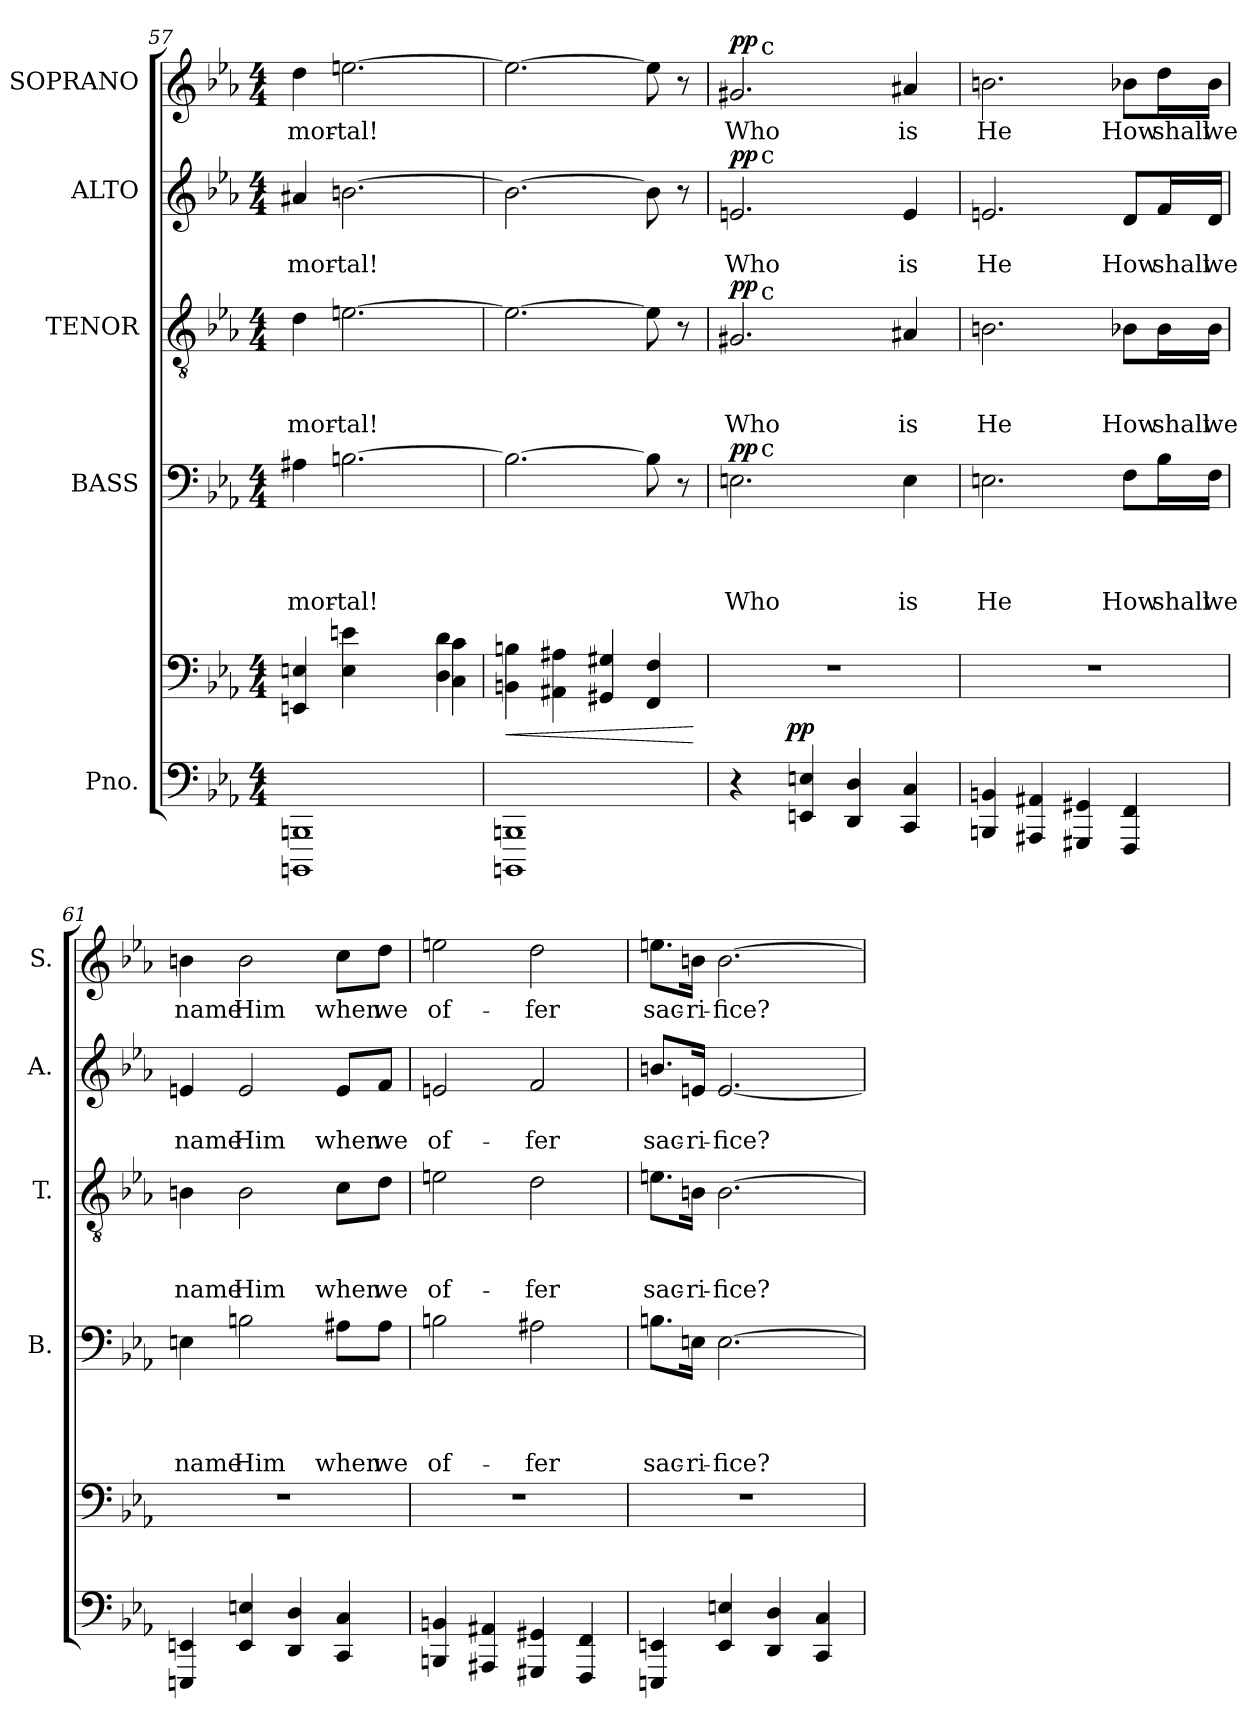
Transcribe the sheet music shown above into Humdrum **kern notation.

**kern	**kern	**dynam	**kern	**text	**text	**text	**text	**dynam	**kern	**text	**text	**text	**dynam	**kern	**text	**text	**dynam	**kern	**text	**dynam
*part5	*part5	*part5	*part4	*part4	*part4	*part4	*part4	*part4	*part3	*part3	*part3	*part3	*part3	*part2	*part2	*part2	*part2	*part1	*part1	*part1
*staff6	*staff5	*staff5/6	*staff4	*staff4	*staff4	*staff4	*staff4	*staff4	*staff3	*staff3	*staff3	*staff3	*staff3	*staff2	*staff2	*staff2	*staff2	*staff1	*staff1	*staff1
*I"Pno.	*	*	*I"BASS	*	*	*	*	*	*I"TENOR	*	*	*	*	*I"ALTO	*	*	*	*I"SOPRANO	*	*
*	*	*	*I'B.	*	*	*	*	*	*I'T.	*	*	*	*	*I'A.	*	*	*	*I'S.	*	*
!!LO:LB:g=z
*clefF4	*clefF4	*	*clefF4	*	*	*	*	*	*clefGv2	*	*	*	*	*clefG2	*	*	*	*clefG2	*	*
*k[b-e-a-]	*k[b-e-a-]	*	*k[b-e-a-]	*	*	*	*	*	*k[b-e-a-]	*	*	*	*	*k[b-e-a-]	*	*	*	*k[b-e-a-]	*	*
*E-:	*E-:	*	*E-:	*	*	*	*	*	*E-:	*	*	*	*	*E-:	*	*	*	*E-:	*	*
*M4/4	*M4/4	*	*M4/4	*	*	*	*	*	*M4/4	*	*	*	*	*M4/4	*	*	*	*M4/4	*	*
=57	=57	=57	=57	=57	=57	=57	=57	=57	=57	=57	=57	=57	=57	=57	=57	=57	=57	=57	=57	=57
*	*^	*	*	*	*	*	*	*	*	*	*	*	*	*	*	*	*	*	*	*
!	!	!	!	!	!	!	!	!LO:LY:b	!	!	!	!	!LO:LY:b	!	!	!	!LO:LY:b	!	!	!LO:LY:b	!
1BBBBn 1BBBn	4EEn/ 4En/	2.ryy	.	4A#X\	.	.	.	-mor-	.	4d\	.	.	-mor-	.	4a#X/	.	-mor-	.	4dd\	-mor-	.
!	!	!	!	!	!	!	!	!LO:LY:b	!	!	!	!	!LO:LY:b	!	!	!	!LO:LY:b	!	!	!LO:LY:b	!
.	4E\ 4en\	.	.	[>2.Bn\	.	.	.	-tal!	.	[>2.en\	.	.	-tal!	.	[>2.bn\	.	-tal!	.	[>2.een\	-tal!	.
.	4ryy	.	.	.	.	.	.	.	.	.	.	.	.	.	.	.	.	.	.	.	.
.	4D\ 4d\	4C\ 4c\	.	.	.	.	.	.	.	.	.	.	.	.	.	.	.	.	.	.	.
=58	=58	=58	=58	=58	=58	=58	=58	=58	=58	=58	=58	=58	=58	=58	=58	=58	=58	=58	=58	=58	=58
!	!	!	!LO:HP:b	!	!	!	!	!	!	!	!	!	!	!	!	!	!	!	!	!	!
*	*v	*v	*	*	*	*	*	*	*	*	*	*	*	*	*	*	*	*	*	*	*
1BBBBn 1BBBn	4BBn\ 4Bn\	<	2.B\_	.	.	.	.	.	2.e\_	.	.	.	.	2.b\_	.	.	.	2.ee\_	.	.
.	4AA#X\ 4A#X\	.	.	.	.	.	.	.	.	.	.	.	.	.	.	.	.	.	.	.
.	4GG#X/ 4G#X/	.	.	.	.	.	.	.	.	.	.	.	.	.	.	.	.	.	.	.
.	4FF/ 4F/	.	8B\]	.	.	.	.	.	8e\]	.	.	.	.	8b\]	.	.	.	8ee\]	.	.
.	.	.	8r	.	.	.	.	.	8r	.	.	.	.	8r	.	.	.	8r	.	.
.	.	[	.	.	.	.	.	.	.	.	.	.	.	.	.	.	.	.	.	.
=59	=59	=59	=59	=59	=59	=59	=59	=59	=59	=59	=59	=59	=59	=59	=59	=59	=59	=59	=59	=59
!	!	!	!	!	!	!	!LO:LY:b	!LO:DY:a	!	!	!	!LO:LY:b	!LO:DY:a	!	!	!LO:LY:b	!LO:DY:a	!	!LO:LY:b	!LO:DY:a
*^	*	*	*^	*	*	*	*	*	*^	*	*	*	*	*^	*	*	*	*^	*	*
4r	8..ryy	1r	.	2.En\	8ryy	.	.	.	Who	pp	2.G#X/	8ryy	.	.	Who	pp	2.en/	8ryy	.	Who	pp	2.g#X/	8ryy	Who	pp
!	!	!	!	!	!	!	!	!	!	!	!	!	!	!	!	!	!	!	!	!	!	!	!LO:TX:a:t=c	!	!
!	!	!	!	!	!	!	!	!	!	!	!	!	!	!	!	!	!	!LO:TX:a:t=c	!	!	!	!	!	!	!
!	!	!	!	!	!	!	!	!	!	!	!	!LO:TX:a:t=c	!	!	!	!	!	!	!	!	!	!	!	!	!
!	!	!	!	!	!LO:TX:a:t=c	!	!	!	!	!	!	!	!	!	!	!	!	!	!	!	!	!	!	!	!
.	.	.	.	.	2..ryy	.	.	.	.	.	.	2..ryy	.	.	.	.	.	2..ryy	.	.	.	.	2..ryy	.	.
!	!	!	!LO:DY:a=2	!	!	!	!	!	!	!	!	!	!	!	!	!	!	!	!	!	!	!	!	!	!
.	2ryy	.	pp	.	.	.	.	.	.	.	.	.	.	.	.	.	.	.	.	.	.	.	.	.	.
4EEn/ 4En/	.	.	.	.	.	.	.	.	.	.	.	.	.	.	.	.	.	.	.	.	.	.	.	.	.
4DD/ 4D/	.	.	.	.	.	.	.	.	.	.	.	.	.	.	.	.	.	.	.	.	.	.	.	.	.
.	4ryy	.	.	.	.	.	.	.	.	.	.	.	.	.	.	.	.	.	.	.	.	.	.	.	.
!	!	!	!	!	!	!	!	!	!LO:LY:b	!	!	!	!	!	!LO:LY:b	!	!	!	!	!LO:LY:b	!	!	!	!LO:LY:b	!
4CC/ 4C/	.	.	.	4E\	.	.	.	.	is	.	4A#X/	.	.	.	is	.	4e/	.	.	is	.	4a#X/	.	is	.
.	32ryy	.	.	.	.	.	.	.	.	.	.	.	.	.	.	.	.	.	.	.	.	.	.	.	.
=60	=60	=60	=60	=60	=60	=60	=60	=60	=60	=60	=60	=60	=60	=60	=60	=60	=60	=60	=60	=60	=60	=60	=60	=60	=60
!	!	!	!	!	!	!	!	!	!LO:LY:b	!	!	!	!	!	!LO:LY:b	!	!	!	!	!LO:LY:b	!	!	!	!LO:LY:b	!
*	*	*	*	*v	*v	*	*	*	*	*	*	*	*	*	*	*	*v	*v	*	*	*	*v	*v	*	*
*v	*v	*	*	*	*	*	*	*	*	*v	*v	*	*	*	*	*	*	*	*	*	*	*
4BBBn/ 4BBn/	1r	.	2.En\	.	.	.	He	.	2.Bn\	.	.	He	.	2.en/	.	He	.	2.bn\	He	.
4AAA#X/ 4AA#X/	.	.	.	.	.	.	.	.	.	.	.	.	.	.	.	.	.	.	.	.
4GGG#X/ 4GG#X/	.	.	.	.	.	.	.	.	.	.	.	.	.	.	.	.	.	.	.	.
!	!	!	!	!	!	!	!LO:LY:b	!	!	!	!	!LO:LY:b	!	!	!	!LO:LY:b	!	!	!LO:LY:b	!
4FFF/ 4FF/	.	.	8F\L	.	.	.	How	.	8B-X\L	.	.	How	.	8d/L	.	How	.	8b-X\L	How	.
!	!	!	!	!	!	!	!LO:LY:b	!	!	!	!	!LO:LY:b	!	!	!	!LO:LY:b	!	!	!LO:LY:b	!
.	.	.	16B-\L	.	.	.	shall	.	16B-\L	.	.	shall	.	16f/L	.	shall	.	16dd\L	shall	.
!	!	!	!	!	!	!	!LO:LY:b	!	!	!	!	!LO:LY:b	!	!	!	!LO:LY:b	!	!	!LO:LY:b	!
.	.	.	16F\JJ	.	.	.	we	.	16B-\JJ	.	.	we	.	16d/JJ	.	we	.	16b-\JJ	we	.
=61	=61	=61	=61	=61	=61	=61	=61	=61	=61	=61	=61	=61	=61	=61	=61	=61	=61	=61	=61	=61
!	!	!	!	!	!	!	!LO:LY:b	!	!	!	!	!LO:LY:b	!	!	!	!LO:LY:b	!	!	!LO:LY:b	!
4EEEn/ 4EEn/	1r	.	4En\	.	.	.	name	.	4Bn\	.	.	name	.	4en/	.	name	.	4bn\	name	.
!	!	!	!	!	!	!	!LO:LY:b	!	!	!	!	!LO:LY:b	!	!	!	!LO:LY:b	!	!	!LO:LY:b	!
4EE/ 4En/	.	.	2Bn\	.	.	.	Him	.	2B\	.	.	Him	.	2e/	.	Him	.	2b\	Him	.
4DD/ 4D/	.	.	.	.	.	.	.	.	.	.	.	.	.	.	.	.	.	.	.	.
!	!	!	!	!	!	!	!LO:LY:b	!	!	!	!	!LO:LY:b	!	!	!	!LO:LY:b	!	!	!LO:LY:b	!
4CC/ 4C/	.	.	8A#X\L	.	.	.	when	.	8c\L	.	.	when	.	8e/L	.	when	.	8cc\L	when	.
!	!	!	!	!	!	!	!LO:LY:b	!	!	!	!	!LO:LY:b	!	!	!	!LO:LY:b	!	!	!LO:LY:b	!
.	.	.	8A#\J	.	.	.	we	.	8d\J	.	.	we	.	8f/J	.	we	.	8dd\J	we	.
!!LO:PB:g=z
=62	=62	=62	=62	=62	=62	=62	=62	=62	=62	=62	=62	=62	=62	=62	=62	=62	=62	=62	=62	=62
!	!	!	!	!	!	!	!LO:LY:b	!	!	!	!	!LO:LY:b	!	!	!	!LO:LY:b	!	!	!LO:LY:b	!
4BBBn/ 4BBn/	1r	.	2Bn\	.	.	.	of-	.	2en\	.	.	of-	.	2en/	.	of-	.	2een\	of-	.
4AAA#X/ 4AA#X/	.	.	.	.	.	.	.	.	.	.	.	.	.	.	.	.	.	.	.	.
!	!	!	!	!	!	!	!LO:LY:b	!	!	!	!	!LO:LY:b	!	!	!	!LO:LY:b	!	!	!LO:LY:b	!
4GGG#X/ 4GG#X/	.	.	2A#X\	.	.	.	-fer	.	2d\	.	.	-fer	.	2f/	.	-fer	.	2dd\	-fer	.
4FFF/ 4FF/	.	.	.	.	.	.	.	.	.	.	.	.	.	.	.	.	.	.	.	.
=63	=63	=63	=63	=63	=63	=63	=63	=63	=63	=63	=63	=63	=63	=63	=63	=63	=63	=63	=63	=63
!	!	!	!	!	!	!	!LO:LY:b	!	!	!	!	!LO:LY:b	!	!	!	!LO:LY:b	!	!	!LO:LY:b	!
4EEEn/ 4EEn/	1r	.	8.Bn\L	.	.	.	sac-	.	8.en\L	.	.	sac-	.	8.bn/L	.	sac-	.	8.een\L	sac-	.
!	!	!	!	!	!	!	!LO:LY:b	!	!	!	!	!LO:LY:b	!	!	!	!LO:LY:b	!	!	!LO:LY:b	!
.	.	.	16En\Jk	.	.	.	-ri-	.	16Bn\Jk	.	.	-ri-	.	16en/Jk	.	-ri-	.	16bn\Jk	-ri-	.
!	!	!	!	!	!	!	!LO:LY:b	!	!	!	!	!LO:LY:b	!	!	!	!LO:LY:b	!	!	!LO:LY:b	!
4EE/ 4En/	.	.	[>2.E\	.	.	.	-fice?	.	[>2.B\	.	.	-fice?	.	[<2.e/	.	-fice?	.	[>2.b\	-fice?	.
4DD/ 4D/	.	.	.	.	.	.	.	.	.	.	.	.	.	.	.	.	.	.	.	.
4CC/ 4C/	.	.	.	.	.	.	.	.	.	.	.	.	.	.	.	.	.	.	.	.
=	=	=	=	=	=	=	=	=	=	=	=	=	=	=	=	=	=	=	=	=
*-	*-	*-	*-	*-	*-	*-	*-	*-	*-	*-	*-	*-	*-	*-	*-	*-	*-	*-	*-	*-
